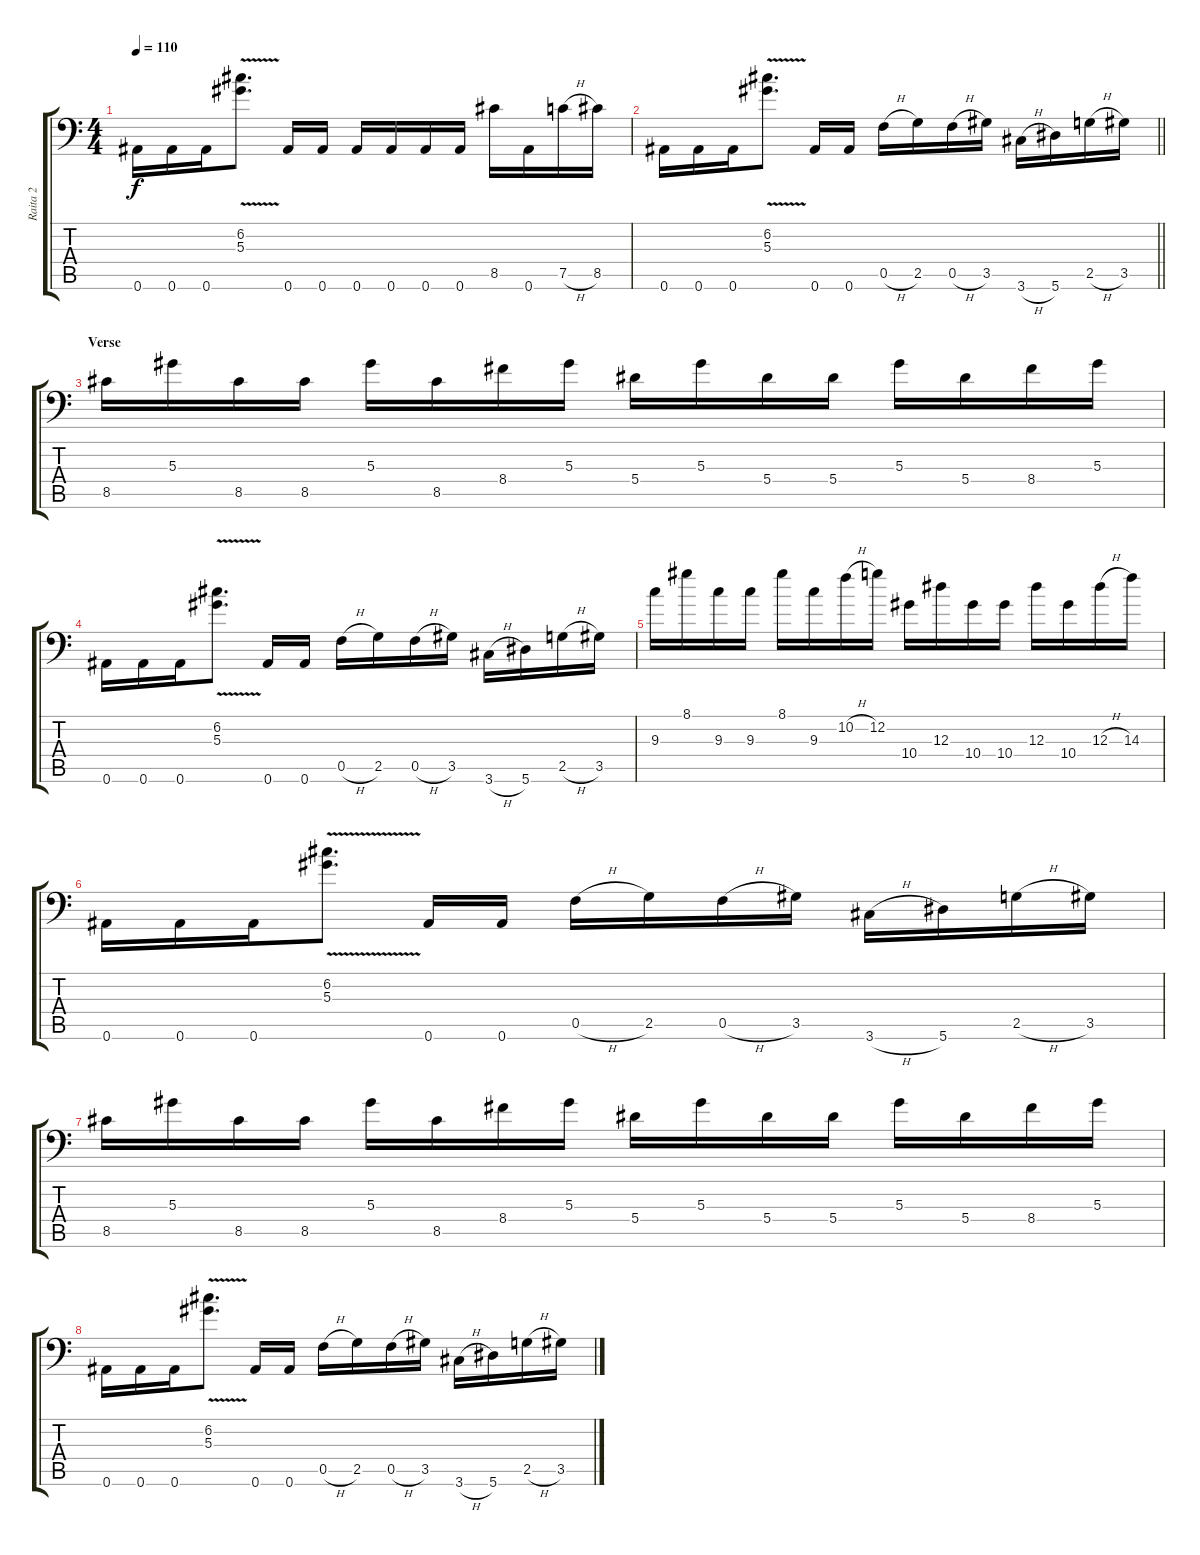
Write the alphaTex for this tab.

\track ("Raita 2" "Raita 2") {instrument distortionguitar}
\staff {score tabs}
\tuning (C4 G3 Eb3 Bb2 F2 Bb1) {hide}
\ts (4 4)
\tempo 110
\clef f4
\ks c
0.6.16{dy f} 0.6.16 0.6.16 (6.2{v} 5.3{v}).8{d} 0.6.16 0.6.16 0.6.16 0.6.16 0.6.16 0.6.16 8.5.16 0.6.16 7.5{h}.16 8.5.16 |
\barLineRight lightlight
0.6.16 0.6.16 0.6.16 (6.2{v} 5.3{v}).8{d} 0.6.16 0.6.16 0.5{h}.16 2.5.16 0.5{h}.16 3.5.16 3.6{h}.16 5.6.16 2.5{h}.16 3.5.16 |
\section ("" "Verse")
8.5.16 5.3.16 8.5.16 8.5.16 5.3.16 8.5.16 8.4.16 5.3.16 5.4.16 5.3.16 5.4.16 5.4.16 5.3.16 5.4.16 8.4.16 5.3.16 |
0.6.16 0.6.16 0.6.16 (6.2{v} 5.3{v}).8{d} 0.6.16 0.6.16 0.5{h}.16 2.5.16 0.5{h}.16 3.5.16 3.6{h}.16 5.6.16 2.5{h}.16 3.5.16 |
9.3.16 8.1.16 9.3.16 9.3.16 8.1.16 9.3.16 10.2{h}.16 12.2.16 10.4.16 12.3.16 10.4.16 10.4.16 12.3.16 10.4.16 12.3{h}.16 14.3.16 |
0.6.16 0.6.16 0.6.16 (6.2{v} 5.3{v}).8{d} 0.6.16 0.6.16 0.5{h}.16 2.5.16 0.5{h}.16 3.5.16 3.6{h}.16 5.6.16 2.5{h}.16 3.5.16 |
8.5.16 5.3.16 8.5.16 8.5.16 5.3.16 8.5.16 8.4.16 5.3.16 5.4.16 5.3.16 5.4.16 5.4.16 5.3.16 5.4.16 8.4.16 5.3.16 |
0.6.16 0.6.16 0.6.16 (6.2{v} 5.3{v}).8{d} 0.6.16 0.6.16 0.5{h}.16 2.5.16 0.5{h}.16 3.5.16 3.6{h}.16 5.6.16 2.5{h}.16 3.5.16
